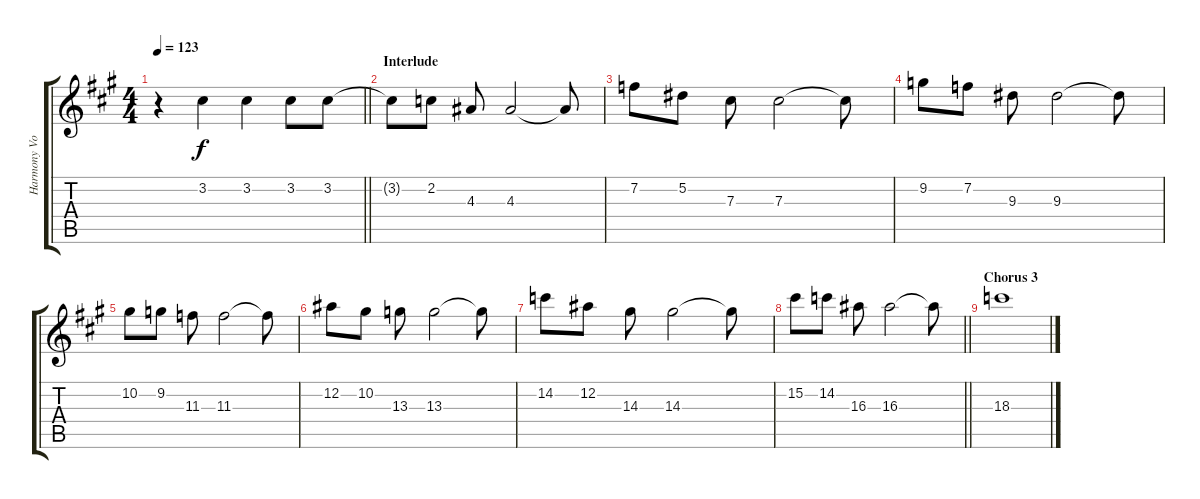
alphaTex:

\track ("Harmony Vocals" "Harmony Vo") {instrument overdrivenguitar}
\staff {score tabs}
\tuning (Eb4 Bb3 Gb3 Db3 Ab2 Eb2) {hide}
\ts (4 4)
\tempo 123
\clef g2
\barLineRight lightlight
\ks a
r.4{dy f} 3.2.4 3.2.4 3.2.8 3.2.8 |
\section ("" "Interlude")
3.2{t}.8 2.2.8 4.3.8 4.3.2 4.3{t}.8 |
7.2.8 5.2.8 7.3.8 7.3.2 7.3{t}.8 |
9.2.8 7.2.8 9.3.8 9.3.2 9.3{t}.8 |
10.2.8 9.2.8 11.3.8 11.3.2 11.3{t}.8 |
12.2.8 10.2.8 13.3.8 13.3.2 13.3{t}.8 |
14.2.8 12.2.8 14.3.8 14.3.2 14.3{t}.8 |
\barLineRight lightlight
15.2.8 14.2.8 16.3.8 16.3.2 16.3{t}.8 |
\section ("" "Chorus 3")
18.3.1
